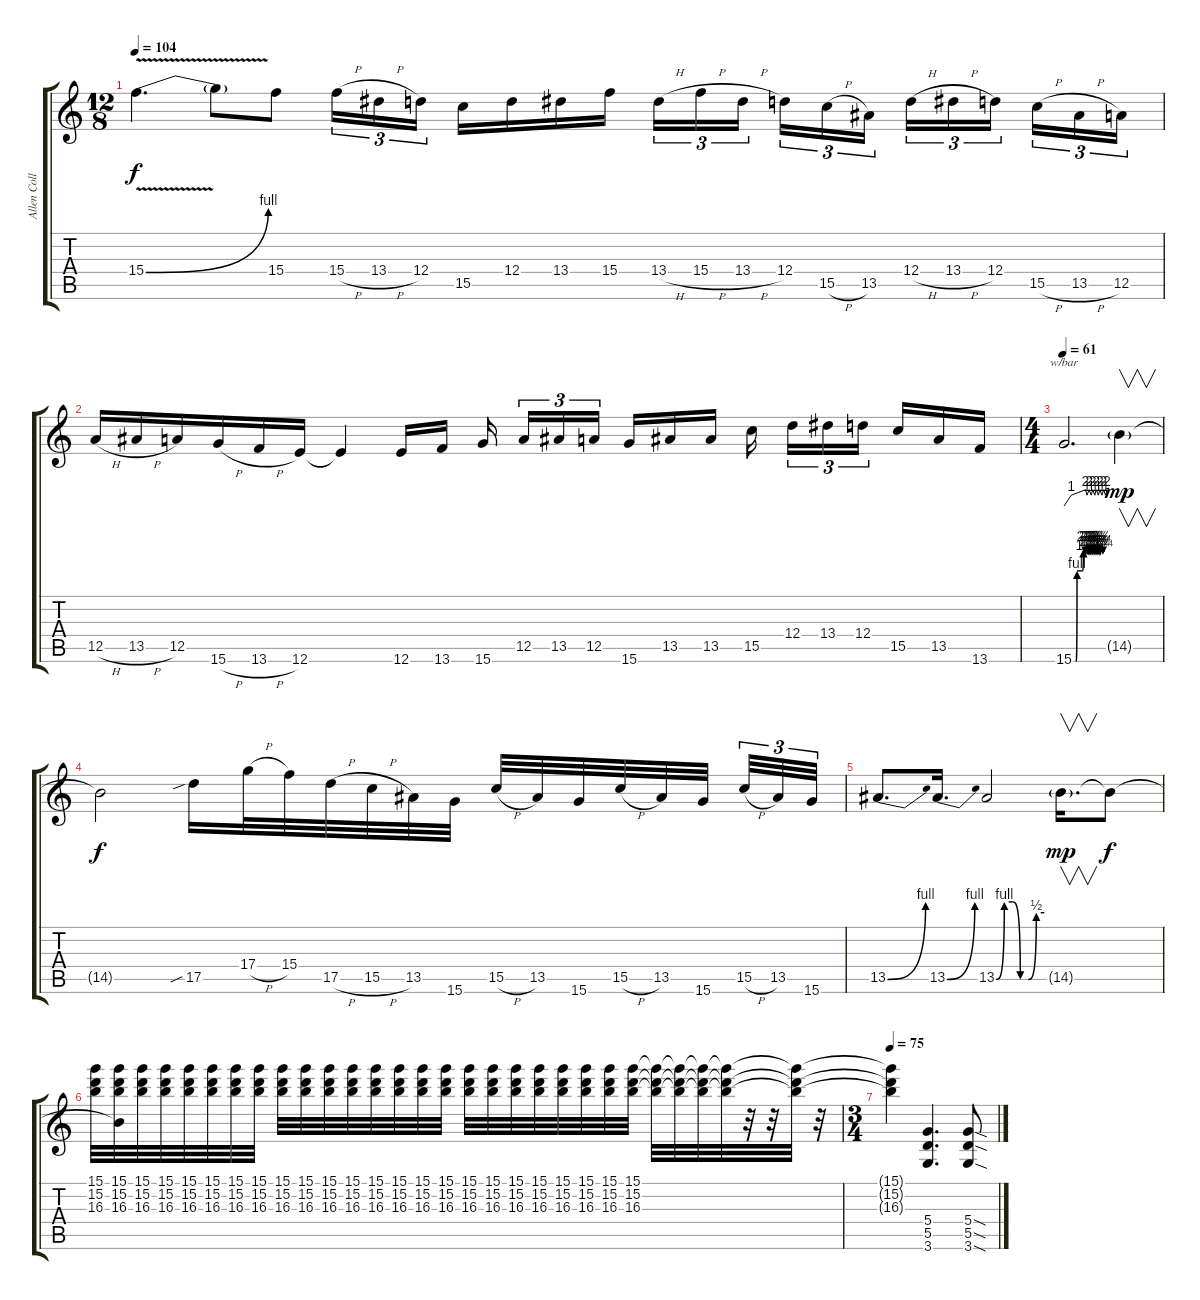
\track ("Allen Collins (Clean/Solo Guitar)" "Allen Coll") {instrument overdrivenguitar}
\staff {score tabs}
\tuning (E4 B3 G3 D3 A2 E2) {hide}
\ts (12 8)
\tempo 104
\clef g2
\ks c
15.4{be (bend 0 0 60 4) v}.4{d dy f} 15.4{t}.8 15.4.8 15.4{h}.16{tu (3 2)} 13.4{h}.16{tu (3 2)} 12.4.16{tu (3 2)} 15.5.16 12.4.16 13.4.16 15.4.16{beam splitsecondary} 13.4{h}.16{tu (3 2)} 15.4{h}.16{tu (3 2)} 13.4{h}.16{tu (3 2)} 12.4.16{tu (3 2)} 15.5{h}.16{tu (3 2)} 13.5.16{tu (3 2) beam splitsecondary} 12.4{h}.16{tu (3 2)} 13.4{h}.16{tu (3 2)} 12.4.16{tu (3 2) beam splitsecondary} 15.5{h}.16{tu (3 2)} 13.5{h}.16{tu (3 2)} 12.5.16{tu (3 2)} |
12.5{h}.16 13.5{h}.16 12.5.16 15.6{h}.16 13.6{h}.16 12.6.16 12.6{t}.4 12.6.16 13.6.16 15.6.16{beam splitsecondary} 12.5.16{tu (3 2)} 13.5.16{tu (3 2)} 12.5.16{tu (3 2) beam splitsecondary} 15.6.16 13.5.16 13.5.16 15.5.16{beam splitsecondary} 12.4.16{tu (3 2)} 13.4.16{tu (3 2)} 12.4.16{tu (3 2) beam splitsecondary} 15.5.16 13.5.16 13.6.16 |
\ts (4 4)
\tempo 61
15.6{be (custom 0 0 5 0 7 4 15 4 18 4 20 8 24 7 26 9 29 7 31 9 33 7 35 9 37 7 39 9 41 7 43 9 45 7 47 9 49 7 51 9 53 7 56 9 60 7)}.2{d tbe (custom default 0 0 10 4 30 8 32 4 35 8 38 4 40 8 43 4 45 8 48 4 50 8 53 4 55 8 58 4 60 8)} 14.5{g}.4{v dy mp} |
14.5{t}.2{dy f} 17.5{sib}.16 17.4{h}.32 15.4.32 17.5{h}.32 15.5{h}.32 13.5.32 15.6.32 15.5{h}.32 13.5.32 15.6.32 15.5{h}.32 13.5.32 15.6.32{beam splitsecondary} 15.5{h}.32{tu (3 2)} 13.5.32{tu (3 2)} 15.6.32{tu (3 2)} |
13.5{be (bend 0 0 60 4)}.8{d} 13.5{be (bend 0 0 60 4)}.16{d} 13.5{be (custom 0 0 10 4 20 4 30 0 40 0 50 2 60 2)}.2 14.5{g}.16{v d dy mp} 14.5{t}.8{dy f} |
(15.1 15.2 16.3).32 (15.1 15.2 16.3 14.5{t}).32 (15.1 15.2 16.3).32 (15.1 15.2 16.3).32 (15.1 15.2 16.3).32 (15.1 15.2 16.3).32 (15.1 15.2 16.3).32 (15.1 15.2 16.3).32 (15.1 15.2 16.3).32 (15.1 15.2 16.3).32 (15.1 15.2 16.3).32 (15.1 15.2 16.3).32 (15.1 15.2 16.3).32 (15.1 15.2 16.3).32 (15.1 15.2 16.3).32 (15.1 15.2 16.3).32 (15.1 15.2 16.3).32 (15.1 15.2 16.3).32 (15.1 15.2 16.3).32 (15.1 15.2 16.3).32 (15.1 15.2 16.3).32 (15.1 15.2 16.3).32 (15.1 15.2 16.3).32 (15.1 15.2 16.3).32 (15.1{t} 15.2{t} 16.3{t}).32 (15.1{t} 15.2{t} 16.3{t}).32 (15.1{t} 15.2{t} 16.3{t}).32 (15.1{t} 15.2{t} 16.3{t}).32 r.32 r.32 (15.1{t} 15.2{t} 16.3{t}).32 r.32 |
\ts (3 4)
\tempo 75
(15.1{t} 15.2{t} 16.3{t}).4 (5.4 5.5 3.6).4{d} (5.4{sod} 5.5{sod} 3.6{sod}).8
